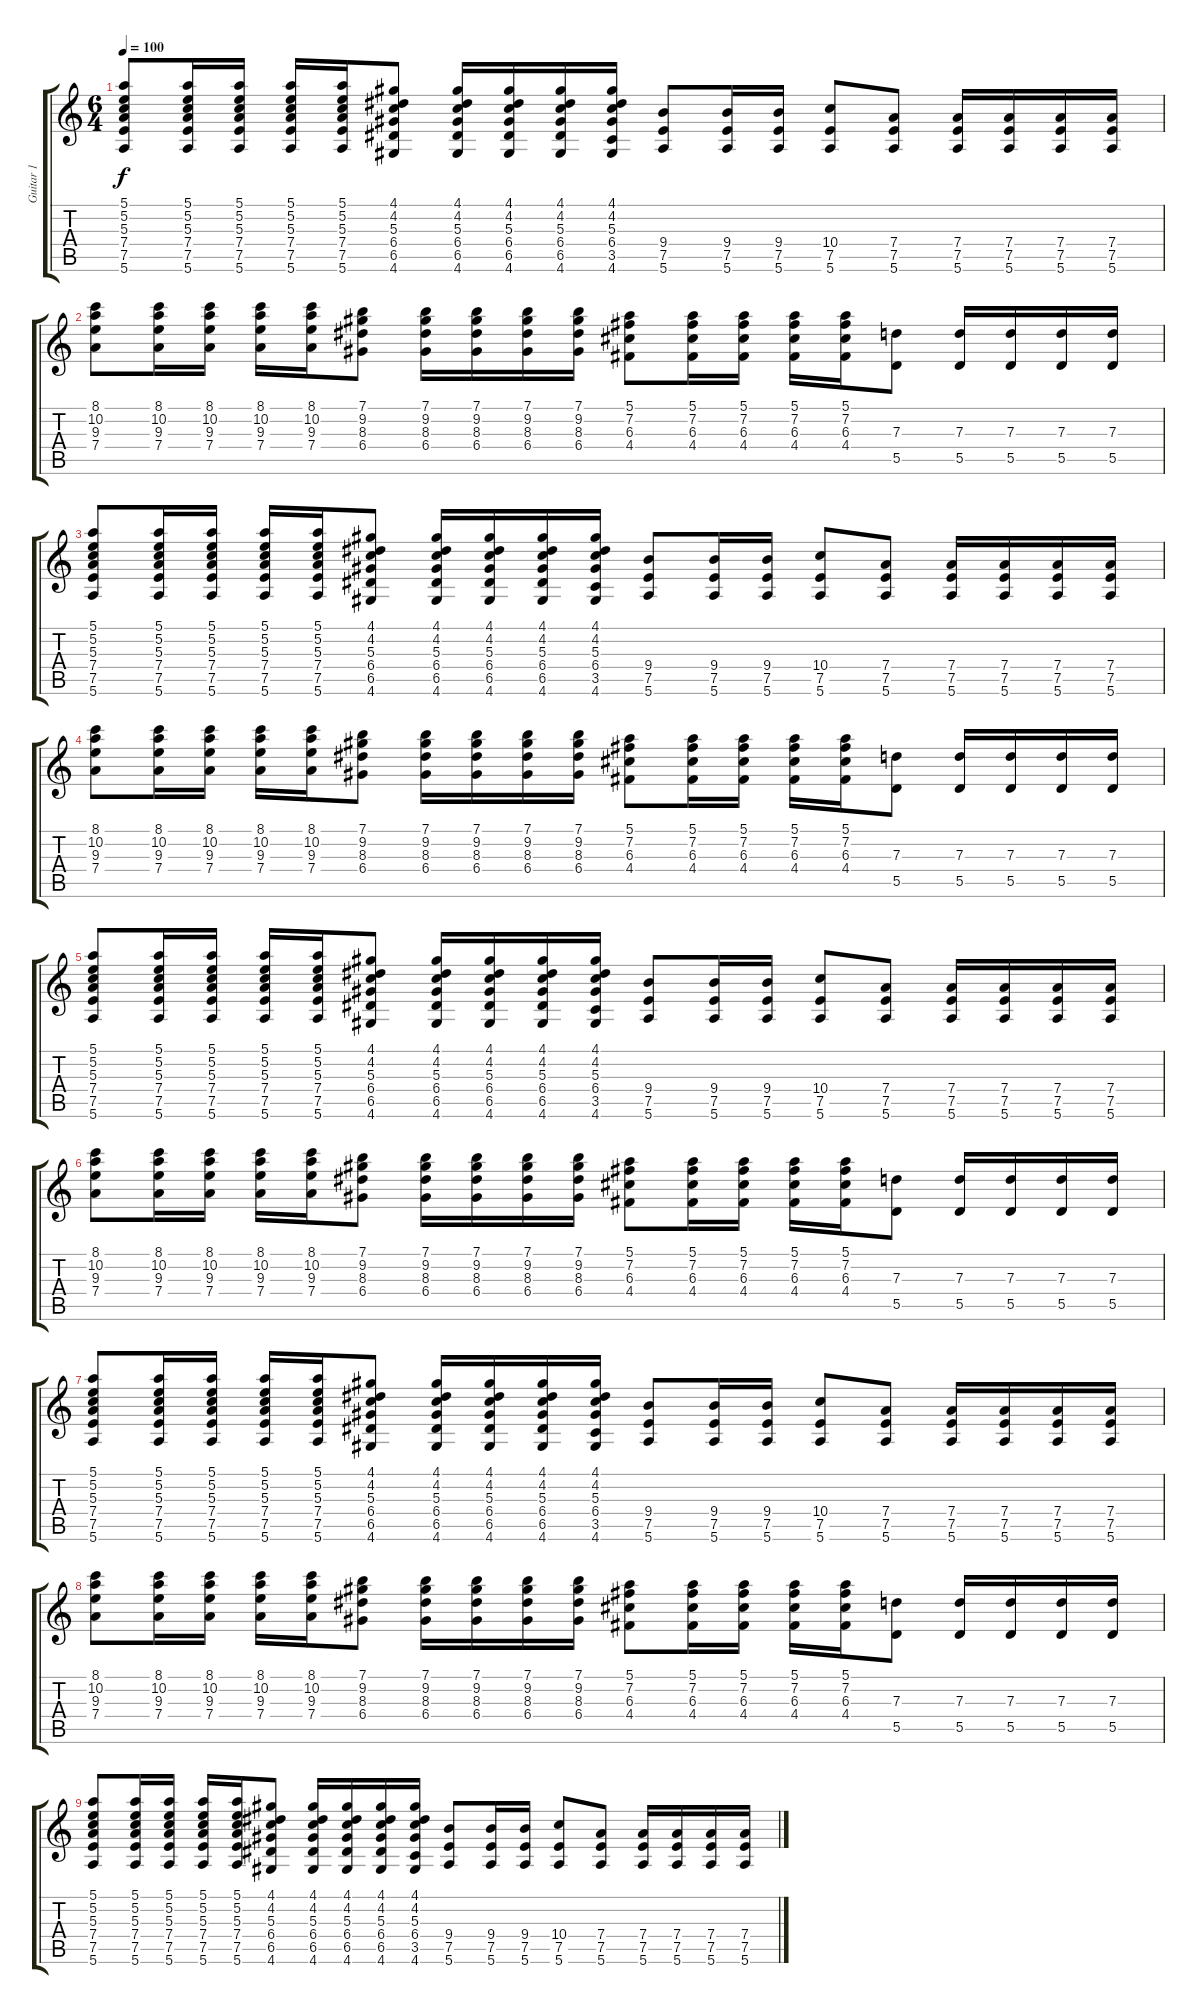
\track ("Guitar 1" "Guitar 1") {instrument distortionguitar}
\staff {score tabs}
\tuning (E4 B3 G3 D3 A2 E2) {hide}
\ts (6 4)
\tempo 100
\clef g2
\ks c
(5.1 5.2 5.3 7.4 7.5 5.6).8{dy f} (5.1 5.2 5.3 7.4 7.5 5.6).16 (5.1 5.2 5.3 7.4 7.5 5.6).16 (5.1 5.2 5.3 7.4 7.5 5.6).16 (5.1 5.2 5.3 7.4 7.5 5.6).16 (4.1 4.2 5.3 6.4 6.5 4.6).8 (4.1 4.2 5.3 6.4 6.5 4.6).16 (4.1 4.2 5.3 6.4 6.5 4.6).16 (4.1 4.2 5.3 6.4 6.5 4.6).16 (4.1 4.2 5.3 6.4 3.5 4.6).16 (9.4 7.5 5.6).8 (9.4 7.5 5.6).16 (9.4 7.5 5.6).16 (10.4 7.5 5.6).8 (7.4 7.5 5.6).8{volume 8} (7.4 7.5 5.6).16 (7.4 7.5 5.6).16 (7.4 7.5 5.6).16 (7.4 7.5 5.6).16 |
(8.1 10.2 9.3 7.4).8 (8.1 10.2 9.3 7.4).16 (8.1 10.2 9.3 7.4).16 (8.1 10.2 9.3 7.4).16 (8.1 10.2 9.3 7.4).16 (7.1 9.2 8.3 6.4).8 (7.1 9.2 8.3 6.4).16 (7.1 9.2 8.3 6.4).16 (7.1 9.2 8.3 6.4).16 (7.1 9.2 8.3 6.4).16 (5.1 7.2 6.3 4.4).8 (5.1 7.2 6.3 4.4).16 (5.1 7.2 6.3 4.4).16 (5.1 7.2 6.3 4.4).16 (5.1 7.2 6.3 4.4).16 (7.3 5.5).8 (7.3 5.5).16 (7.3 5.5).16 (7.3 5.5).16 (7.3 5.5).16 |
(5.1 5.2 5.3 7.4 7.5 5.6).8 (5.1 5.2 5.3 7.4 7.5 5.6).16 (5.1 5.2 5.3 7.4 7.5 5.6).16 (5.1 5.2 5.3 7.4 7.5 5.6).16 (5.1 5.2 5.3 7.4 7.5 5.6).16 (4.1 4.2 5.3 6.4 6.5 4.6).8 (4.1 4.2 5.3 6.4 6.5 4.6).16 (4.1 4.2 5.3 6.4 6.5 4.6).16 (4.1 4.2 5.3 6.4 6.5 4.6).16 (4.1 4.2 5.3 6.4 3.5 4.6).16 (9.4 7.5 5.6).8 (9.4 7.5 5.6).16 (9.4 7.5 5.6).16 (10.4 7.5 5.6).8 (7.4 7.5 5.6).8 (7.4 7.5 5.6).16 (7.4 7.5 5.6).16 (7.4 7.5 5.6).16 (7.4 7.5 5.6).16 |
(8.1 10.2 9.3 7.4).8 (8.1 10.2 9.3 7.4).16 (8.1 10.2 9.3 7.4).16 (8.1 10.2 9.3 7.4).16 (8.1 10.2 9.3 7.4).16 (7.1 9.2 8.3 6.4).8 (7.1 9.2 8.3 6.4).16 (7.1 9.2 8.3 6.4).16 (7.1 9.2 8.3 6.4).16 (7.1 9.2 8.3 6.4).16 (5.1 7.2 6.3 4.4).8{volume 6} (5.1 7.2 6.3 4.4).16 (5.1 7.2 6.3 4.4).16 (5.1 7.2 6.3 4.4).16 (5.1 7.2 6.3 4.4).16 (7.3 5.5).8 (7.3 5.5).16 (7.3 5.5).16 (7.3 5.5).16 (7.3 5.5).16 |
(5.1 5.2 5.3 7.4 7.5 5.6).8 (5.1 5.2 5.3 7.4 7.5 5.6).16 (5.1 5.2 5.3 7.4 7.5 5.6).16 (5.1 5.2 5.3 7.4 7.5 5.6).16 (5.1 5.2 5.3 7.4 7.5 5.6).16 (4.1 4.2 5.3 6.4 6.5 4.6).8 (4.1 4.2 5.3 6.4 6.5 4.6).16 (4.1 4.2 5.3 6.4 6.5 4.6).16 (4.1 4.2 5.3 6.4 6.5 4.6).16 (4.1 4.2 5.3 6.4 3.5 4.6).16 (9.4 7.5 5.6).8 (9.4 7.5 5.6).16 (9.4 7.5 5.6).16 (10.4 7.5 5.6).8 (7.4 7.5 5.6).8 (7.4 7.5 5.6).16 (7.4 7.5 5.6).16 (7.4 7.5 5.6).16 (7.4 7.5 5.6).16 |
(8.1 10.2 9.3 7.4).8 (8.1 10.2 9.3 7.4).16 (8.1 10.2 9.3 7.4).16 (8.1 10.2 9.3 7.4).16 (8.1 10.2 9.3 7.4).16 (7.1 9.2 8.3 6.4).8 (7.1 9.2 8.3 6.4).16 (7.1 9.2 8.3 6.4).16 (7.1 9.2 8.3 6.4).16 (7.1 9.2 8.3 6.4).16 (5.1 7.2 6.3 4.4).8 (5.1 7.2 6.3 4.4).16 (5.1 7.2 6.3 4.4).16 (5.1 7.2 6.3 4.4).16 (5.1 7.2 6.3 4.4).16 (7.3 5.5).8 (7.3 5.5).16 (7.3 5.5).16 (7.3 5.5).16 (7.3 5.5).16 |
(5.1 5.2 5.3 7.4 7.5 5.6).8 (5.1 5.2 5.3 7.4 7.5 5.6).16 (5.1 5.2 5.3 7.4 7.5 5.6).16 (5.1 5.2 5.3 7.4 7.5 5.6).16 (5.1 5.2 5.3 7.4 7.5 5.6).16 (4.1 4.2 5.3 6.4 6.5 4.6).8{volume 0} (4.1 4.2 5.3 6.4 6.5 4.6).16 (4.1 4.2 5.3 6.4 6.5 4.6).16 (4.1 4.2 5.3 6.4 6.5 4.6).16 (4.1 4.2 5.3 6.4 3.5 4.6).16 (9.4 7.5 5.6).8 (9.4 7.5 5.6).16 (9.4 7.5 5.6).16 (10.4 7.5 5.6).8 (7.4 7.5 5.6).8 (7.4 7.5 5.6).16 (7.4 7.5 5.6).16 (7.4 7.5 5.6).16 (7.4 7.5 5.6).16 |
(8.1 10.2 9.3 7.4).8 (8.1 10.2 9.3 7.4).16 (8.1 10.2 9.3 7.4).16 (8.1 10.2 9.3 7.4).16 (8.1 10.2 9.3 7.4).16 (7.1 9.2 8.3 6.4).8 (7.1 9.2 8.3 6.4).16 (7.1 9.2 8.3 6.4).16 (7.1 9.2 8.3 6.4).16 (7.1 9.2 8.3 6.4).16 (5.1 7.2 6.3 4.4).8 (5.1 7.2 6.3 4.4).16 (5.1 7.2 6.3 4.4).16 (5.1 7.2 6.3 4.4).16 (5.1 7.2 6.3 4.4).16 (7.3 5.5).8 (7.3 5.5).16 (7.3 5.5).16 (7.3 5.5).16 (7.3 5.5).16 |
(5.1 5.2 5.3 7.4 7.5 5.6).8 (5.1 5.2 5.3 7.4 7.5 5.6).16 (5.1 5.2 5.3 7.4 7.5 5.6).16 (5.1 5.2 5.3 7.4 7.5 5.6).16 (5.1 5.2 5.3 7.4 7.5 5.6).16 (4.1 4.2 5.3 6.4 6.5 4.6).8 (4.1 4.2 5.3 6.4 6.5 4.6).16 (4.1 4.2 5.3 6.4 6.5 4.6).16 (4.1 4.2 5.3 6.4 6.5 4.6).16 (4.1 4.2 5.3 6.4 3.5 4.6).16 (9.4 7.5 5.6).8 (9.4 7.5 5.6).16 (9.4 7.5 5.6).16 (10.4 7.5 5.6).8 (7.4 7.5 5.6).8 (7.4 7.5 5.6).16 (7.4 7.5 5.6).16 (7.4 7.5 5.6).16 (7.4 7.5 5.6).16
